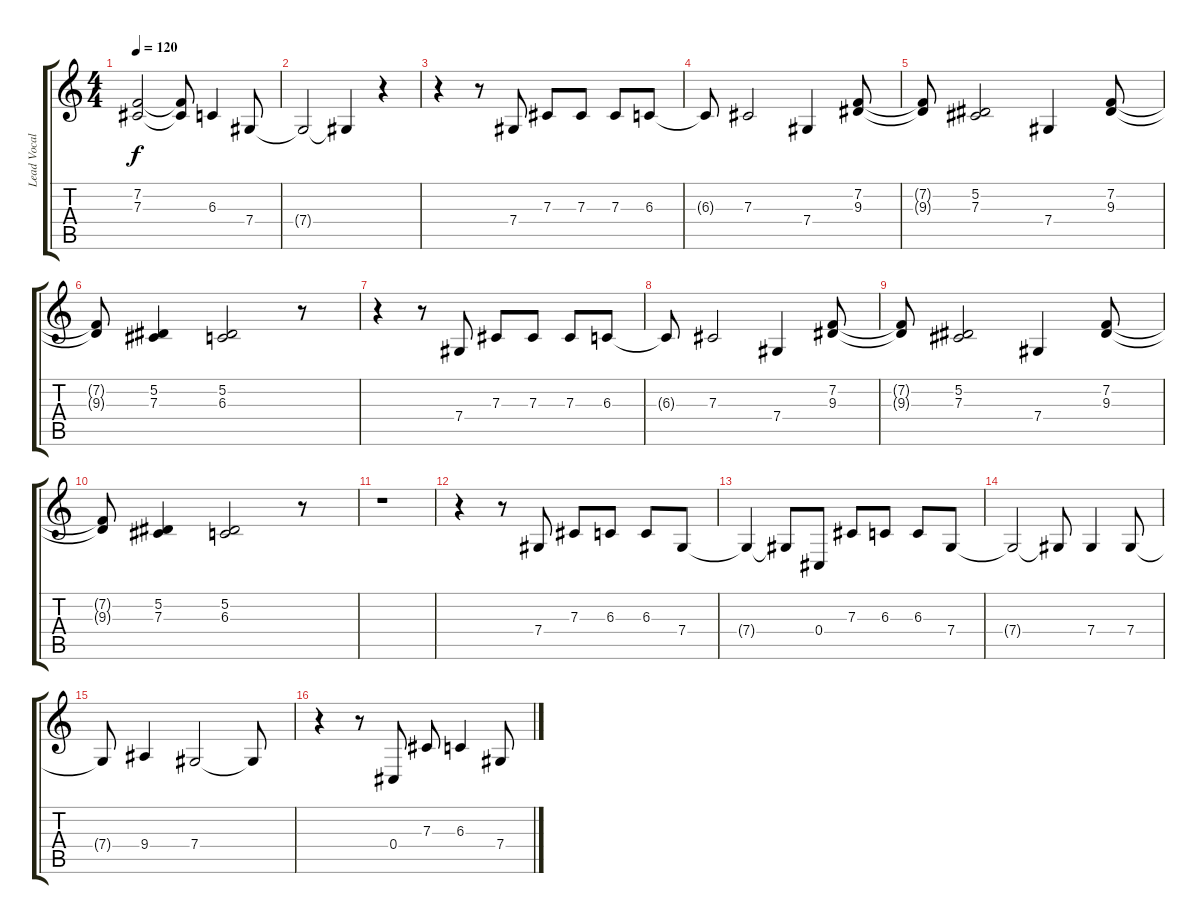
\track ("Lead Vocals" "Lead Vocal") {instrument lead6voice}
\staff {score tabs}
\tuning (Eb4 Bb3 Gb3 Db3 Ab2 Db2) {hide}
\ts (4 4)
\tempo 120
\clef g2
\ks c
(7.2{t} 7.3{t}).2{dy f} (7.2{t} 7.3{t}).8 6.3.4 7.4.8 |
7.4{t}.2 7.4{t}.4 r.4 |
r.4 r.8 7.4.8 7.3.8 7.3.8 7.3.8 6.3.8 |
6.3{t}.8 7.3.2 7.4.4 (7.2 9.3).8 |
(7.2{t} 9.3{t}).8 (5.2 7.3).2 7.4.4 (7.2 9.3).8 |
(7.2{t} 9.3{t}).8 (5.2 7.3).4 (5.2 6.3).2 r.8 |
r.4 r.8 7.4.8 7.3.8 7.3.8 7.3.8 6.3.8 |
6.3{t}.8 7.3.2 7.4.4 (7.2 9.3).8 |
(7.2{t} 9.3{t}).8 (5.2 7.3).2 7.4.4 (7.2 9.3).8 |
(7.2{t} 9.3{t}).8 (5.2 7.3).4 (5.2 6.3).2 r.8 |
r.1 |
r.4 r.8 7.4.8 7.3.8 6.3.8 6.3.8 7.4.8 |
7.4{t}.4 7.4{t}.8 0.4.8 7.3.8 6.3.8 6.3.8 7.4.8 |
7.4{t}.2 7.4{t}.8 7.4.4 7.4.8 |
7.4{t}.8 9.4.4 7.4.2 7.4{t}.8 |
r.4 r.8 0.4.8 7.3.8 6.3.4 7.4.8
